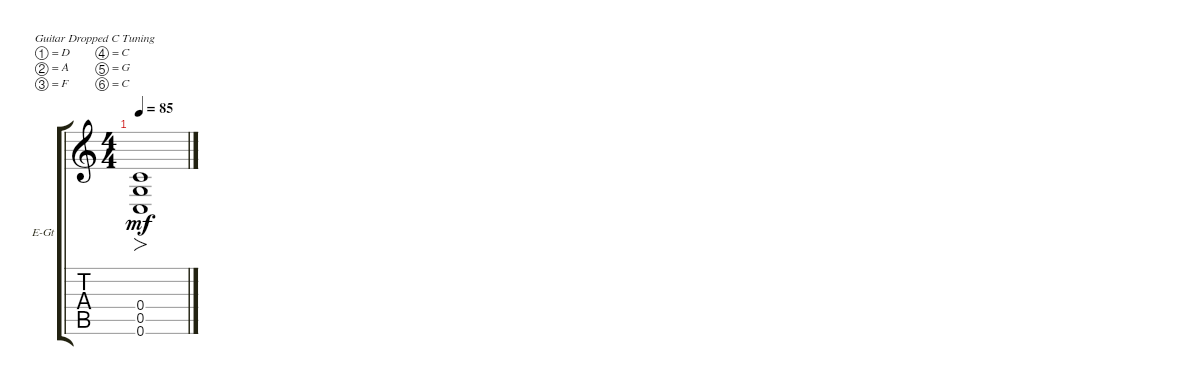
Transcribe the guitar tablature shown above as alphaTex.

\bracketExtendMode groupsimilarinstruments
\firstSystemTrackNameOrientation horizontal
\otherSystemsTrackNameOrientation horizontal
\track ("Electric Guitar 1" "E-Gt") {instrument distortionguitar}
\staff {score tabs}
\tuning (D4 A3 F3 C3 G2 C2)
\ts (4 4)
\tempo 85
\clef g2
\ks c
(0.4{t} 0.6{t} 0.5{t}).1{fo dy mf}
